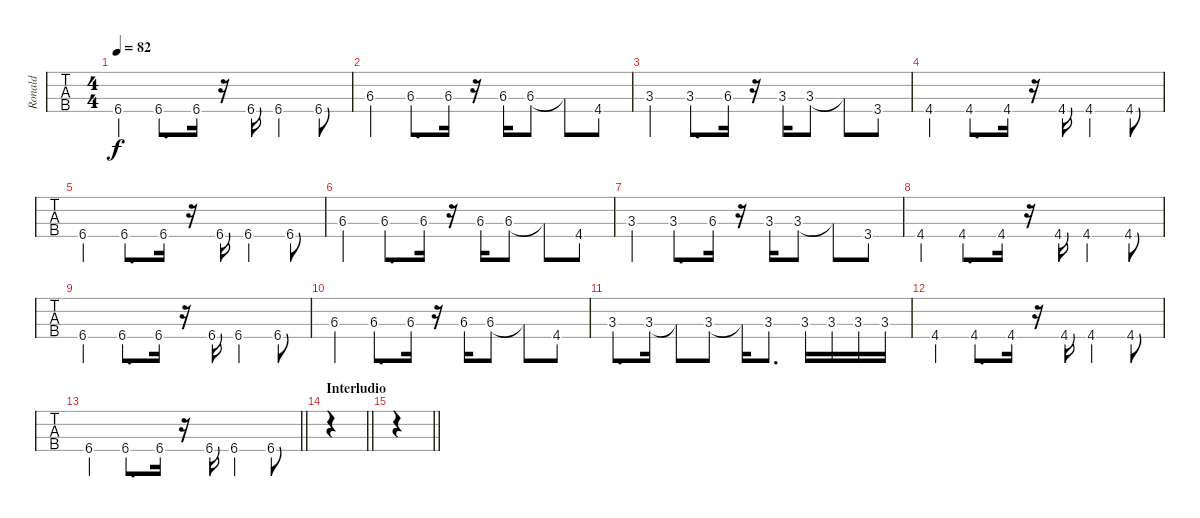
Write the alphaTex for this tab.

\track ("Ronald" "Ronald") {instrument electricbassfinger}
\staff {tabs}
\tuning (G2 D2 A1 E1) {hide}
\ts (4 4)
\tempo 82
\clef f4
\ks cminor
6.4.4{dy f} 6.4.8{d} 6.4.16 r.16 6.4.16 6.4.4 6.4.8 |
6.3.4 6.3.8{d} 6.3.16 r.16 6.3.16 6.3.8 6.3{t}.8 4.4.8 |
3.3.4 3.3.8{d} 6.3.16 r.16 3.3.16 3.3.8 3.3{t}.8 3.4.8 |
4.4.4 4.4.8{d} 4.4.16 r.16 4.4.16 4.4.4 4.4.8 |
6.4.4 6.4.8{d} 6.4.16 r.16 6.4.16 6.4.4 6.4.8 |
6.3.4 6.3.8{d} 6.3.16 r.16 6.3.16 6.3.8 6.3{t}.8 4.4.8 |
3.3.4 3.3.8{d} 6.3.16 r.16 3.3.16 3.3.8 3.3{t}.8 3.4.8 |
4.4.4 4.4.8{d} 4.4.16 r.16 4.4.16 4.4.4 4.4.8 |
6.4.4 6.4.8{d} 6.4.16 r.16 6.4.16 6.4.4 6.4.8 |
6.3.4 6.3.8{d} 6.3.16 r.16 6.3.16 6.3.8 6.3{t}.8 4.4.8 |
3.3.8{d} 3.3.16 3.3{t}.8 3.3.8 3.3{t}.16 3.3.8{d} 3.3.16 3.3.16 3.3.16 3.3.16 |
4.4.4 4.4.8{d} 4.4.16 r.16 4.4.16 4.4.4 4.4.8 |
\barLineRight lightlight
6.4.4 6.4.8{d} 6.4.16 r.16 6.4.16 6.4.4 6.4.8 |
\section ("" "Interludio")
\barLineRight lightlight
|
\barLineRight lightlight
